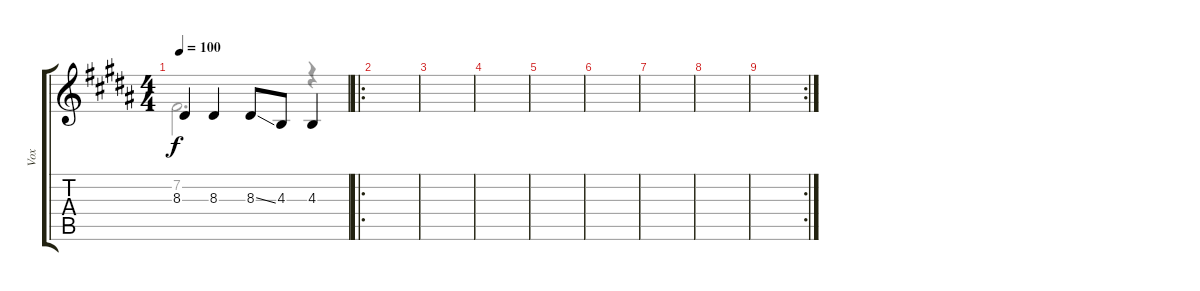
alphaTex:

\track ("Vox" "Vox") {solo instrument lead8bassandlead}
\staff {score tabs}
\tuning (E4 B3 G3 D3 A2 E2) {hide}
\voice
\ts (4 4)
\tempo 100
\clef g2
\ks b
8.3.4{dy f} 8.3.4 8.3{ss}.8 4.3.8 4.3.4 |
\ro
|
|
|
|
|
|
|
\rc 2
|
\voice
\clef g2
\ottava regular
\simile none
\ks b
7.2{t}.2{d dy f} r.4 |
|
|
|
|
|
|
|
|
